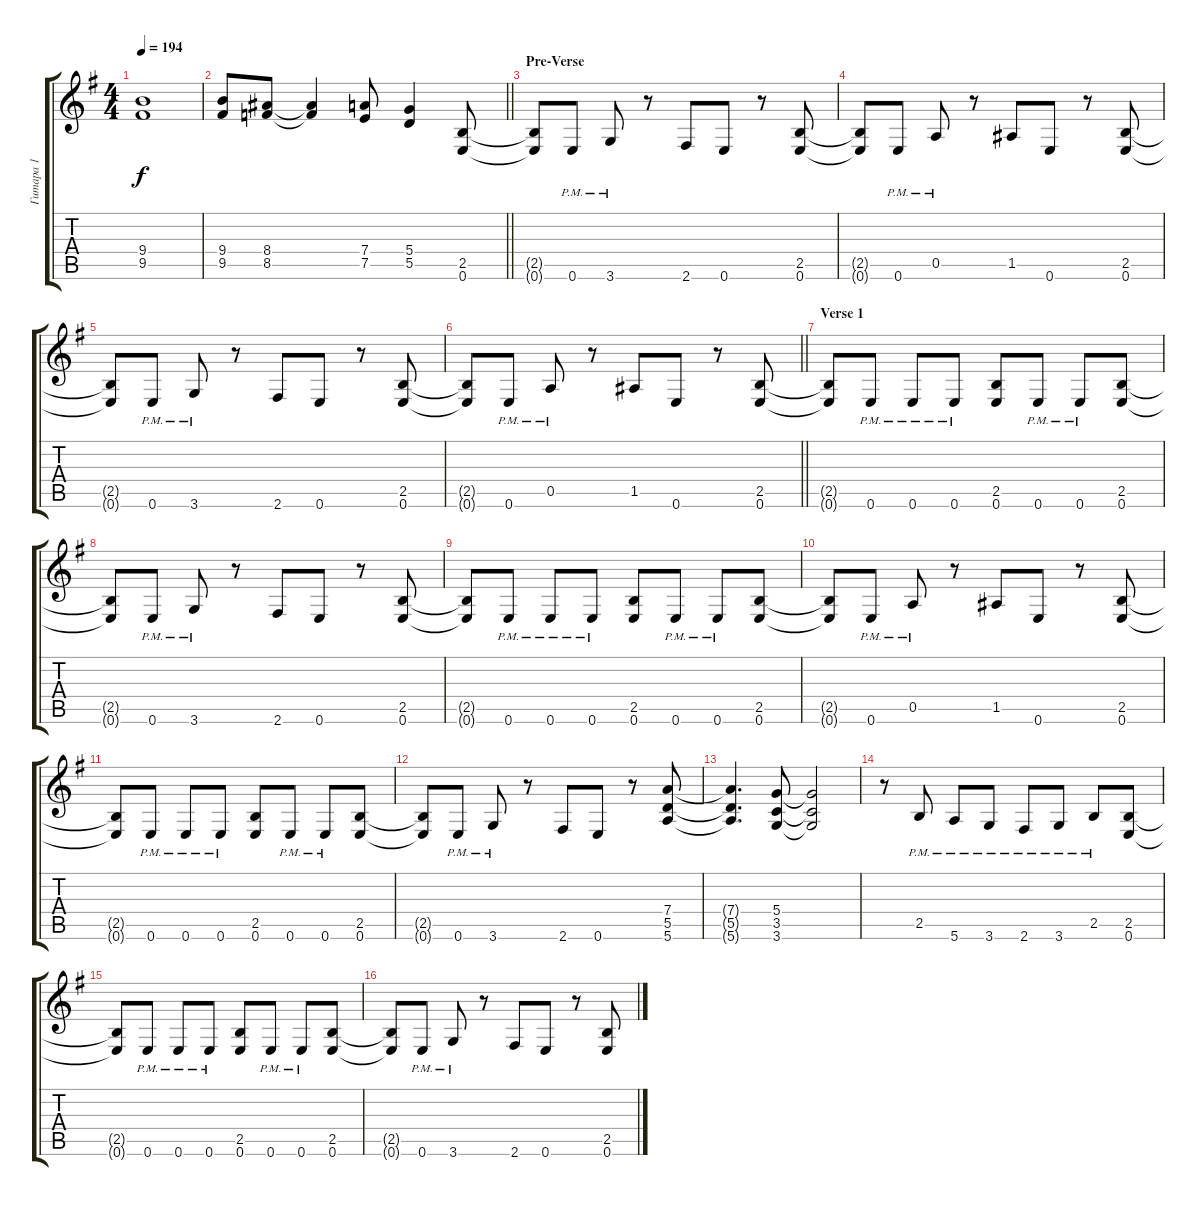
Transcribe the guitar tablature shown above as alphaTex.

\track ("Гитара 1" "Гитара 1") {instrument distortionguitar}
\staff {score tabs}
\tuning (E4 B3 G3 D3 A2 E2) {hide}
\ts (4 4)
\tempo 194
\clef g2
\ks eminor
(9.4{t} 9.5{t}).1{dy f} |
\barLineRight lightlight
(9.4 9.5).8 (8.4 8.5).8 (8.4{t} 8.5{t}).4 (7.4 7.5).8 (5.4 5.5).4 (2.5 0.6).8 |
\section ("" "Pre-Verse")
(2.5{t} 0.6{t}).8 0.6{pm}.8 3.6{pm}.8 r.8 2.6.8 0.6.8 r.8 (2.5 0.6).8 |
(2.5{t} 0.6{t}).8 0.6{pm}.8 0.5{pm}.8 r.8 1.5.8 0.6.8 r.8 (2.5 0.6).8 |
(2.5{t} 0.6{t}).8 0.6{pm}.8 3.6{pm}.8 r.8 2.6.8 0.6.8 r.8 (2.5 0.6).8 |
\barLineRight lightlight
(2.5{t} 0.6{t}).8 0.6{pm}.8 0.5{pm}.8 r.8 1.5.8 0.6.8 r.8 (2.5 0.6).8 |
\section ("" "Verse 1")
(2.5{t} 0.6{t}).8 0.6{pm}.8 0.6{pm}.8 0.6{pm}.8 (2.5 0.6).8 0.6{pm}.8 0.6{pm}.8 (2.5 0.6).8 |
(2.5{t} 0.6{t}).8 0.6{pm}.8 3.6{pm}.8 r.8 2.6.8 0.6.8 r.8 (2.5 0.6).8 |
(2.5{t} 0.6{t}).8 0.6{pm}.8 0.6{pm}.8 0.6{pm}.8 (2.5 0.6).8 0.6{pm}.8 0.6{pm}.8 (2.5 0.6).8 |
(2.5{t} 0.6{t}).8 0.6{pm}.8 0.5{pm}.8 r.8 1.5.8 0.6.8 r.8 (2.5 0.6).8 |
(2.5{t} 0.6{t}).8 0.6{pm}.8 0.6{pm}.8 0.6{pm}.8 (2.5 0.6).8 0.6{pm}.8 0.6{pm}.8 (2.5 0.6).8 |
(2.5{t} 0.6{t}).8 0.6{pm}.8 3.6{pm}.8 r.8 2.6.8 0.6.8 r.8 (7.4 5.5 5.6).8 |
(7.4{t} 5.5{t} 5.6{t}).4{d} (5.4 3.5 3.6).8 (5.4{t} 3.5{t} 3.6{t}).2 |
r.8 2.5{pm}.8 5.6{pm}.8 3.6{pm}.8 2.6{pm}.8 3.6{pm}.8 2.5{pm}.8 (2.5 0.6).8 |
(2.5{t} 0.6{t}).8 0.6{pm}.8 0.6{pm}.8 0.6{pm}.8 (2.5 0.6).8 0.6{pm}.8 0.6{pm}.8 (2.5 0.6).8 |
(2.5{t} 0.6{t}).8 0.6{pm}.8 3.6{pm}.8 r.8 2.6.8 0.6.8 r.8 (2.5 0.6).8
